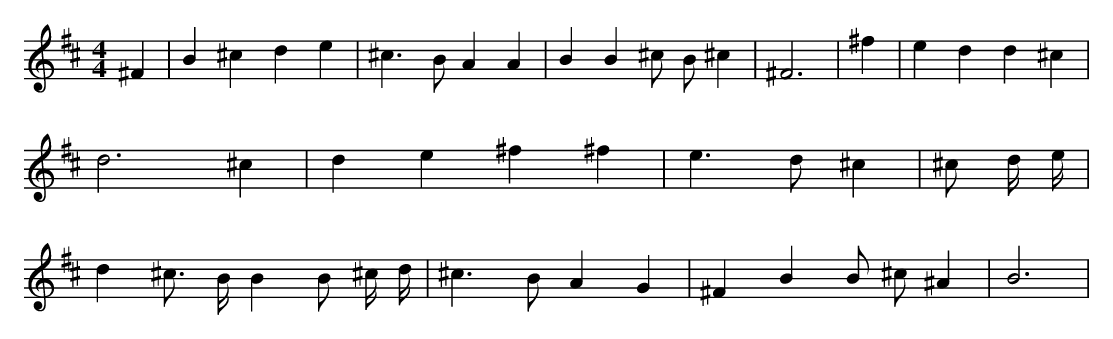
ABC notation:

X:1
M:4/4
L:1/8
K:D
^F2 | B2 ^c2 d2 e2 | ^c3 B A2 A2 | B2 B2 ^c B ^c2 | ^F6 | ^f2 | e2 d2 d2 ^c2 | d6 ^c2 | d2 e2 ^f2 ^f2 | e3 d ^c2 | ^c d/2 e/2 | d2 ^c3/2 B/2 B2 B ^c/2 d/2 | ^c3 B A2 G2 | ^F2 B2 B ^c ^A2 | B6 |
